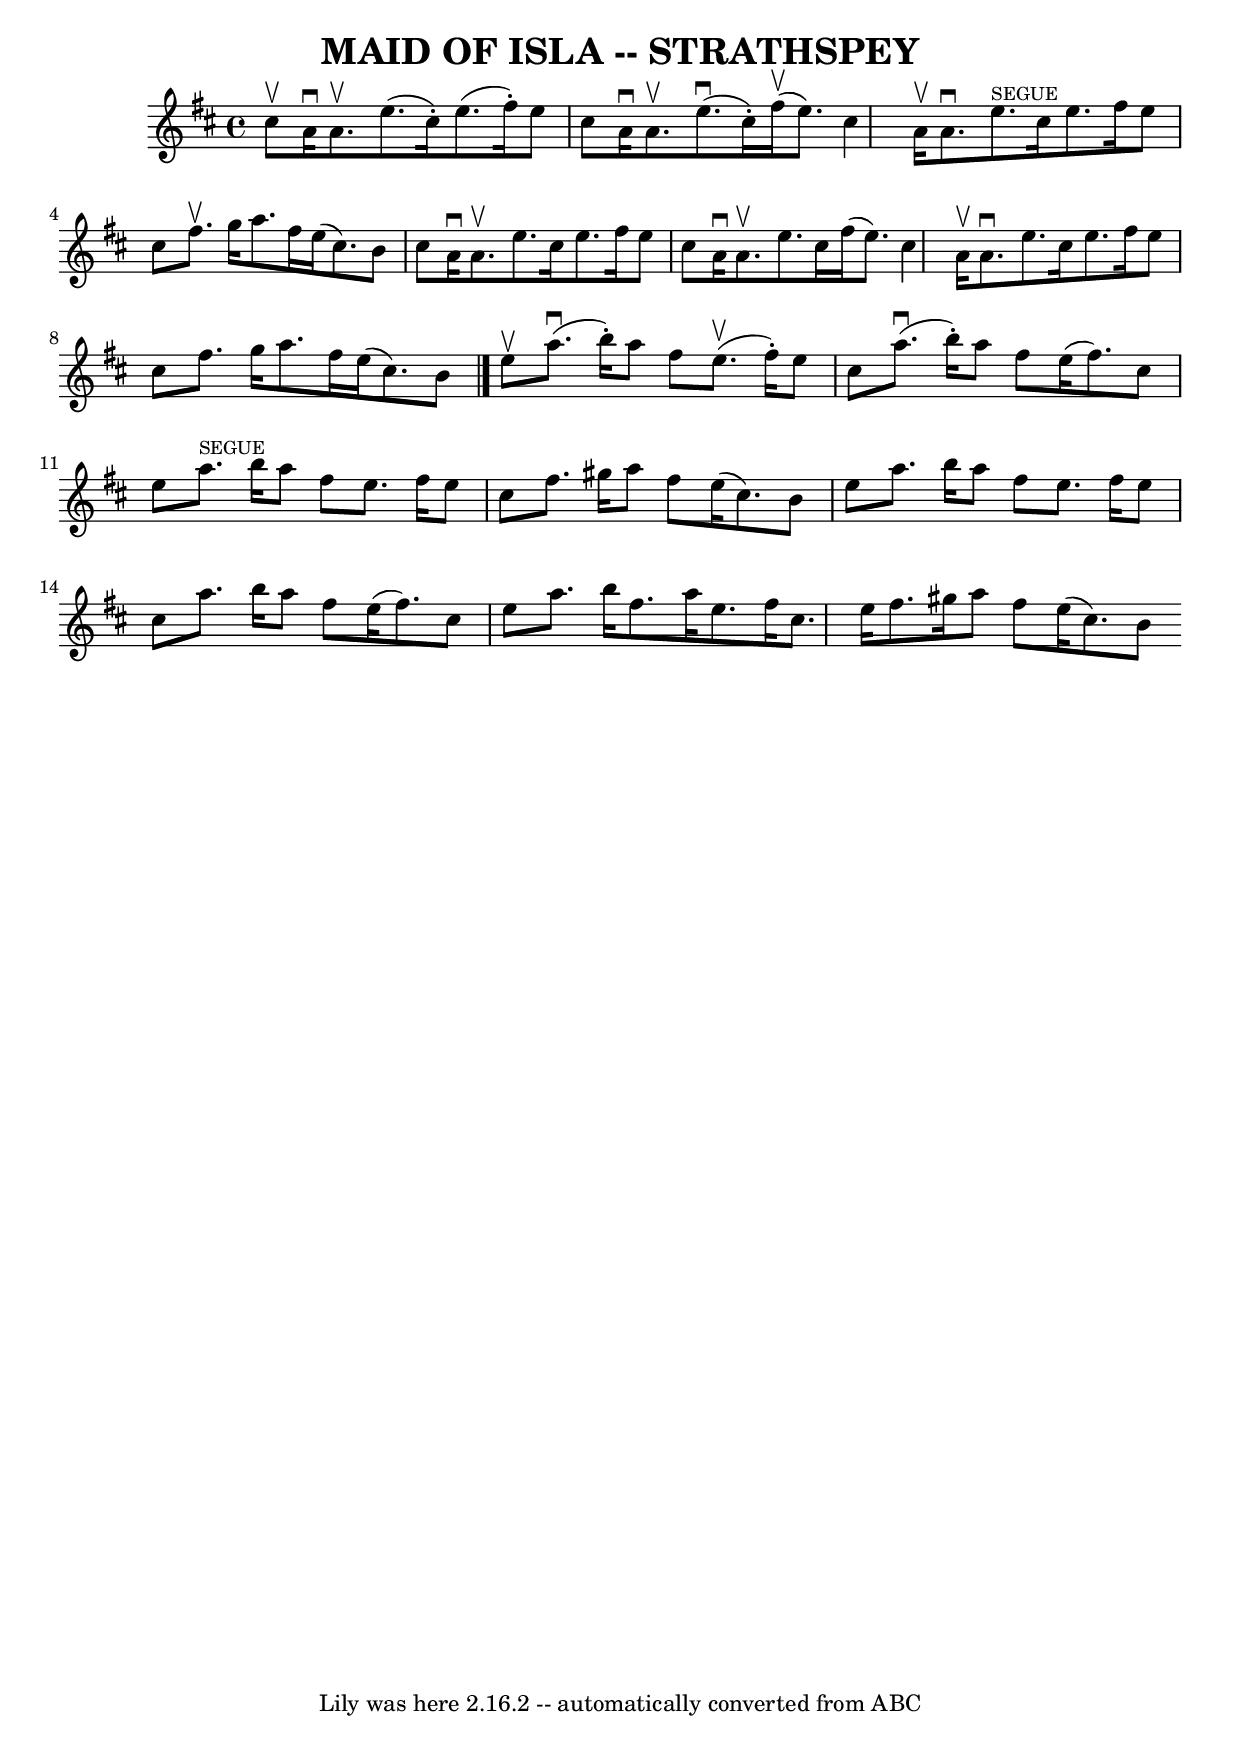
\version "2.16.2"
\include "Mammoth.ily"
\header {
  %% book = "Ryan's Mammoth Collection of Fiddle Tunes"
 crossRefNumber = "1"
 footnotes = ""
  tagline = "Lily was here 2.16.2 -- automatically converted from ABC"
  title = "MAID OF ISLA -- STRATHSPEY"

}
voicedefault =  {


  \override Staff.TimeSignature #'style = #'C
  \time 4/4 
  \key a \mixolydian cs''8^\upbow        |
 a'16^\downbow  
 a'8.^\upbow e''8. (cs''16-.) e''8. (fs''16-.) e''8 cs''8     |
 a'16^\downbow a'8.^\upbow e''8. (^\downbow cs''16-.) fs''16 (^\upbow e''8.) cs''4         |
 a'16^\upbow a'8.^\downbow e''8.^\segue cs''16 e''8. fs''16 e''8 cs''8     |
 fs''8.^\upbow g''16 a''8. fs''16 e''16 (cs''8.) b'8 cs''8    |  |
 a'16^\downbow a'8.^\upbow e''8. cs''16 e''8. fs''16 e''8 cs''8      |
 a'16^\downbow a'8.^\upbow e''8. cs''16 fs''16 ( e''8.) cs''4         |
 a'16^\upbow a'8.^\downbow e''8. cs''16 e''8. fs''16 e''8 cs''8     |
 fs''8. g''16 a''8. fs''16 e''16 (cs''8.) b'8    \bar "|." e''8^\upbow     |
 a''8. (^\downbow b''16-.) a''8 fs''8 e''8. (^\upbow fs''16-.) e''8 cs''8    |
 a''8. (^\downbow b''16-.) a''8 fs''8 e''16 (fs''8.) cs''8 e''8          |
 a''8.^\segue b''16 a''8 fs''8 e''8. fs''16 e''8 cs''8     |
 fs''8. gs''16 a''8 fs''8 e''16 ( cs''8.) b'8 e''8    |  |
 a''8. b''16 a''8 fs''8 e''8. fs''16 e''8 cs''8     |
 a''8. b''16 a''8 fs''8 e''16 (fs''8.) cs''8 e''8         |
 a''8. b''16 fs''8. a''16 e''8. fs''16 cs''8. e''16      |
 fs''8. gs''16 a''8 fs''8 e''16 (cs''8.) b'8     \bar " |."   

}

\score{
  <<

    \context Staff="default"
    {
      \voicedefault 
      
    }

  >>
  \layout {
    
  }
  \midi {
  }

}
